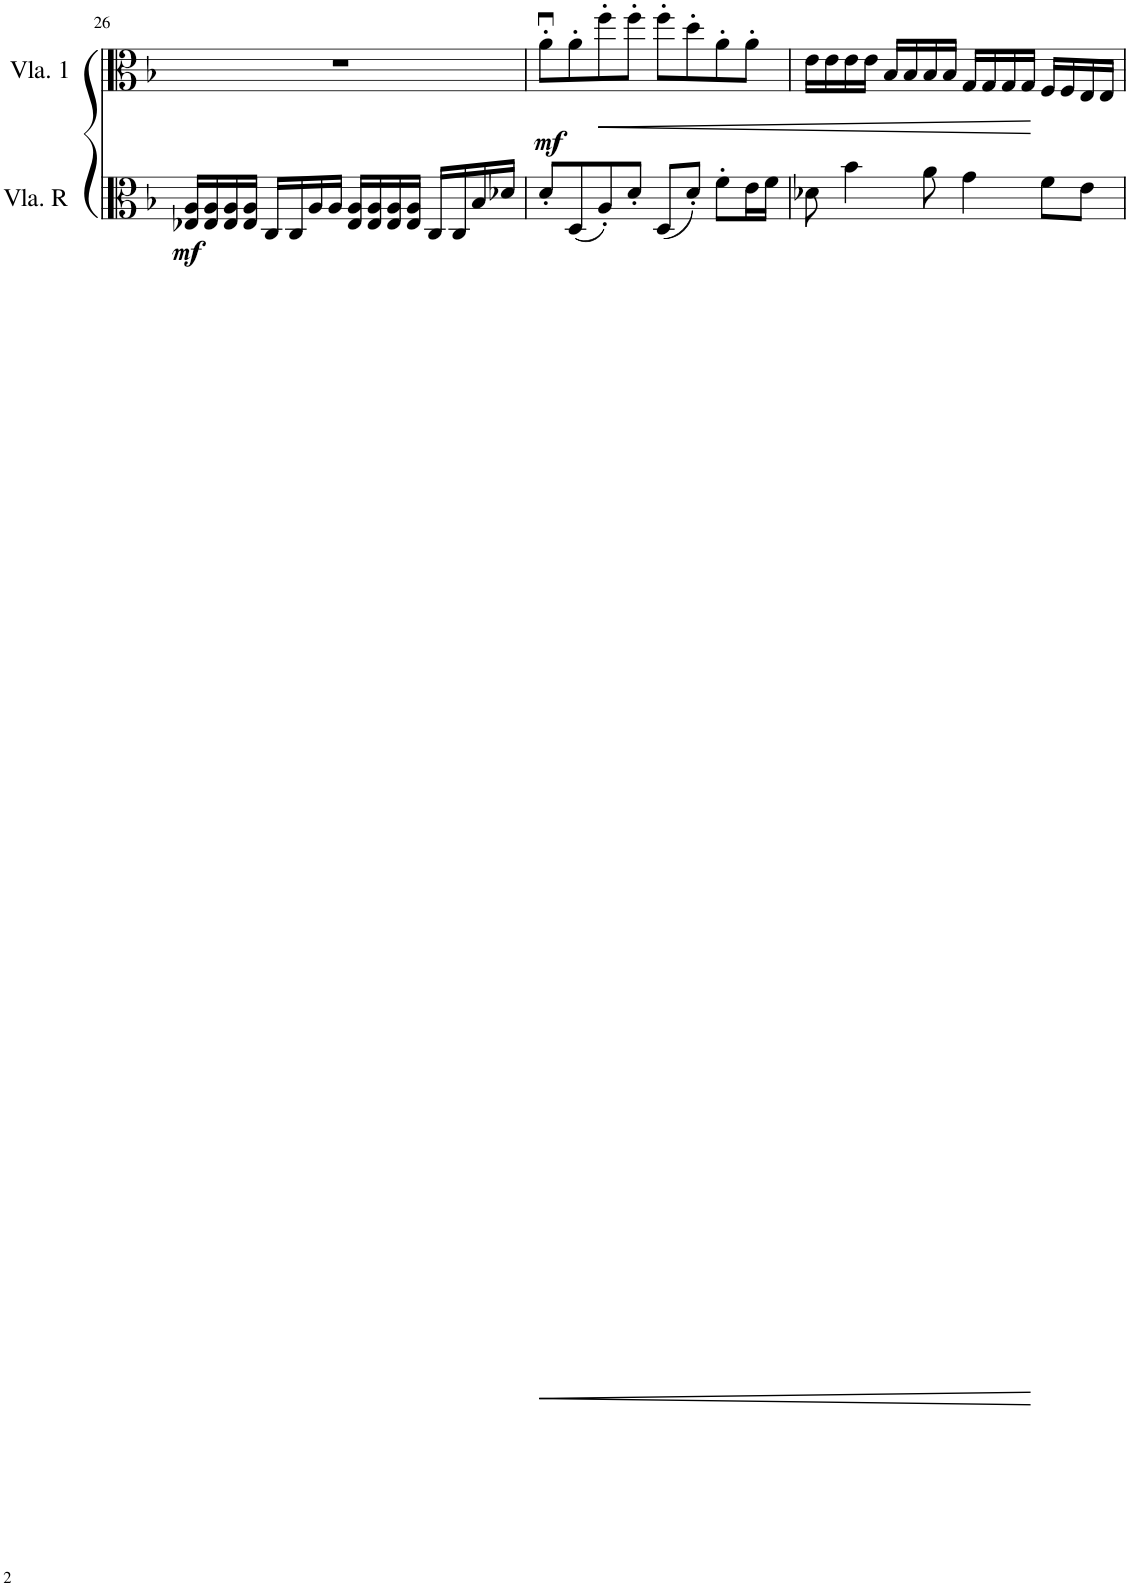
**kern	**dynam	**kern	**dynam
*part2	*part2	*part1	*part1
*staff2	*staff2	*staff1	*staff1
*I"Viola Rebel	*	*I"Viola 1	*
*I'Vla. R	*	*I'Vla. 1	*
!!LO:PB:g=z
*clefC3	*	*clefC3	*
*k[b-]	*	*k[b-]	*
*M4/4	*	*M4/4	*
=26	=26	=26	=26
!	!LO:DY:b	!	!
16E-X/ 16A/LL	mf	1r	.
16E-/ 16A/	.	.	.
16E-/ 16A/	.	.	.
16E-/ 16A/JJ	.	.	.
16C/LL	.	.	.
16C/	.	.	.
16A/	.	.	.
16A/JJ	.	.	.
16E-/ 16A/LL	.	.	.
16E-/ 16A/	.	.	.
16E-/ 16A/	.	.	.
16E-/ 16A/JJ	.	.	.
16C/LL	.	.	.
16C/	.	.	.
16B-/	.	.	.
16d-X/JJ	.	.	.
=27	=27	=27	=27
!	!LO:HP:b	!	!LO:DY:b
8d'/L	<	8au'\L	mf
(8D/	.	8a'\	.
!	!	!	!LO:HP:b
8A'/)	.	8ff'\	<
8d'/J	.	8ff'\J	.
(8D/L	.	8ff'\L	.
8d'/J)	.	8dd'\	.
8f'\L	.	8a'\	.
16e\L	.	8a'\J	.
16f\JJ	.	.	.
=28	=28	=28	=28
8d-X\	.	16e\LL	.
.	.	16e\	.
4b-\	.	16e\	.
.	.	16e\JJ	.
.	.	16B-/LL	.
.	.	16B-/	.
8a\	.	16B-/	.
.	.	16B-/JJ	.
4g\	.	16G/LL	.
.	.	16G/	.
.	.	16G/	.
.	.	16G/JJ	.
8f\L	[	16F/LL	[
.	.	16F/	.
8e\J	.	16E/	.
.	.	16E/JJ	.
=	=	=	=
*-	*-	*-	*-
